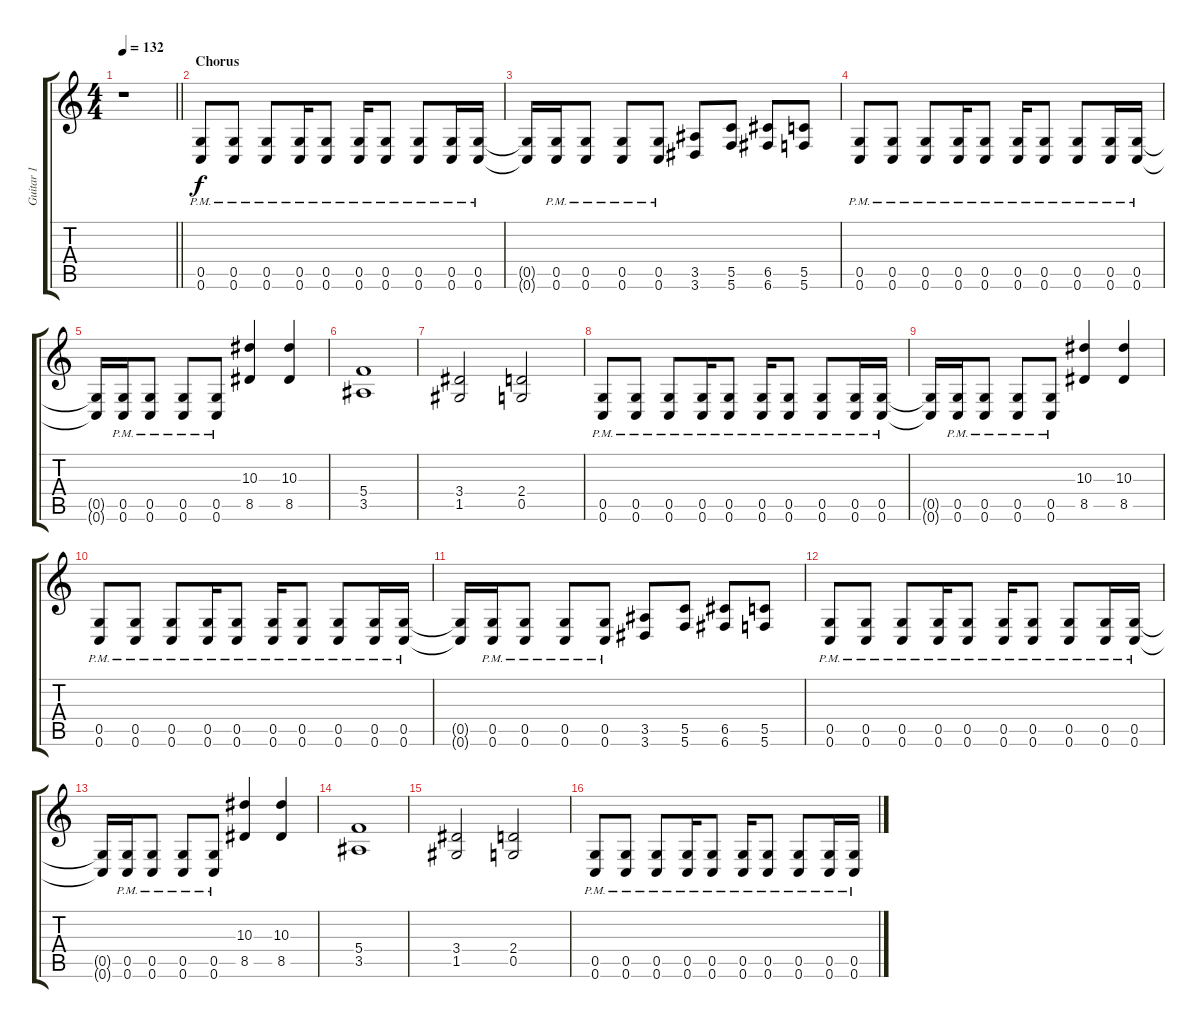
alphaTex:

\track ("Guitar 1" "Guitar 1") {instrument distortionguitar}
\staff {score tabs}
\tuning (D4 A3 F3 C3 G2 C2) {hide}
\ts (4 4)
\tempo 132
\clef g2
\barLineRight lightlight
\ks c
r.1{dy f} |
\section ("" "Chorus ")
(0.5{pm} 0.6{pm}).8 (0.5{pm} 0.6{pm}).8 (0.5{pm} 0.6{pm}).8 (0.5{pm} 0.6{pm}).16 (0.5{pm} 0.6{pm}).8 (0.5{pm} 0.6{pm}).16 (0.5{pm} 0.6{pm}).8 (0.5{pm} 0.6{pm}).8 (0.5{pm} 0.6{pm}).16 (0.5{pm} 0.6{pm}).16 |
(0.5{t} 0.6{t}).16 (0.5{pm} 0.6{pm}).16 (0.5{pm} 0.6{pm}).8 (0.5{pm} 0.6{pm}).8 (0.5{pm} 0.6{pm}).8 (3.5 3.6).8 (5.5 5.6).8 (6.5 6.6).8 (5.5 5.6).8 |
(0.5{pm} 0.6{pm}).8 (0.5{pm} 0.6{pm}).8 (0.5{pm} 0.6{pm}).8 (0.5{pm} 0.6{pm}).16 (0.5{pm} 0.6{pm}).8 (0.5{pm} 0.6{pm}).16 (0.5{pm} 0.6{pm}).8 (0.5{pm} 0.6{pm}).8 (0.5{pm} 0.6{pm}).16 (0.5{pm} 0.6{pm}).16 |
(0.5{t} 0.6{t}).16 (0.5{pm} 0.6{pm}).16 (0.5{pm} 0.6{pm}).8 (0.5{pm} 0.6{pm}).8 (0.5{pm} 0.6{pm}).8 (10.3 8.5).4 (10.3 8.5).4 |
(5.4 3.5).1 |
(3.4 1.5).2 (2.4 0.5).2 |
(0.5{pm} 0.6{pm}).8 (0.5{pm} 0.6{pm}).8 (0.5{pm} 0.6{pm}).8 (0.5{pm} 0.6{pm}).16 (0.5{pm} 0.6{pm}).8 (0.5{pm} 0.6{pm}).16 (0.5{pm} 0.6{pm}).8 (0.5{pm} 0.6{pm}).8 (0.5{pm} 0.6{pm}).16 (0.5{pm} 0.6{pm}).16 |
(0.5{t} 0.6{t}).16 (0.5{pm} 0.6{pm}).16 (0.5{pm} 0.6{pm}).8 (0.5{pm} 0.6{pm}).8 (0.5{pm} 0.6{pm}).8 (10.3 8.5).4 (10.3 8.5).4 |
(0.5{pm} 0.6{pm}).8 (0.5{pm} 0.6{pm}).8 (0.5{pm} 0.6{pm}).8 (0.5{pm} 0.6{pm}).16 (0.5{pm} 0.6{pm}).8 (0.5{pm} 0.6{pm}).16 (0.5{pm} 0.6{pm}).8 (0.5{pm} 0.6{pm}).8 (0.5{pm} 0.6{pm}).16 (0.5{pm} 0.6{pm}).16 |
(0.5{t} 0.6{t}).16 (0.5{pm} 0.6{pm}).16 (0.5{pm} 0.6{pm}).8 (0.5{pm} 0.6{pm}).8 (0.5{pm} 0.6{pm}).8 (3.5 3.6).8 (5.5 5.6).8 (6.5 6.6).8 (5.5 5.6).8 |
(0.5{pm} 0.6{pm}).8 (0.5{pm} 0.6{pm}).8 (0.5{pm} 0.6{pm}).8 (0.5{pm} 0.6{pm}).16 (0.5{pm} 0.6{pm}).8 (0.5{pm} 0.6{pm}).16 (0.5{pm} 0.6{pm}).8 (0.5{pm} 0.6{pm}).8 (0.5{pm} 0.6{pm}).16 (0.5{pm} 0.6{pm}).16 |
(0.5{t} 0.6{t}).16 (0.5{pm} 0.6{pm}).16 (0.5{pm} 0.6{pm}).8 (0.5{pm} 0.6{pm}).8 (0.5{pm} 0.6{pm}).8 (10.3 8.5).4 (10.3 8.5).4 |
(5.4 3.5).1 |
(3.4 1.5).2 (2.4 0.5).2 |
(0.5{pm} 0.6{pm}).8 (0.5{pm} 0.6{pm}).8 (0.5{pm} 0.6{pm}).8 (0.5{pm} 0.6{pm}).16 (0.5{pm} 0.6{pm}).8 (0.5{pm} 0.6{pm}).16 (0.5{pm} 0.6{pm}).8 (0.5{pm} 0.6{pm}).8 (0.5{pm} 0.6{pm}).16 (0.5{pm} 0.6{pm}).16
